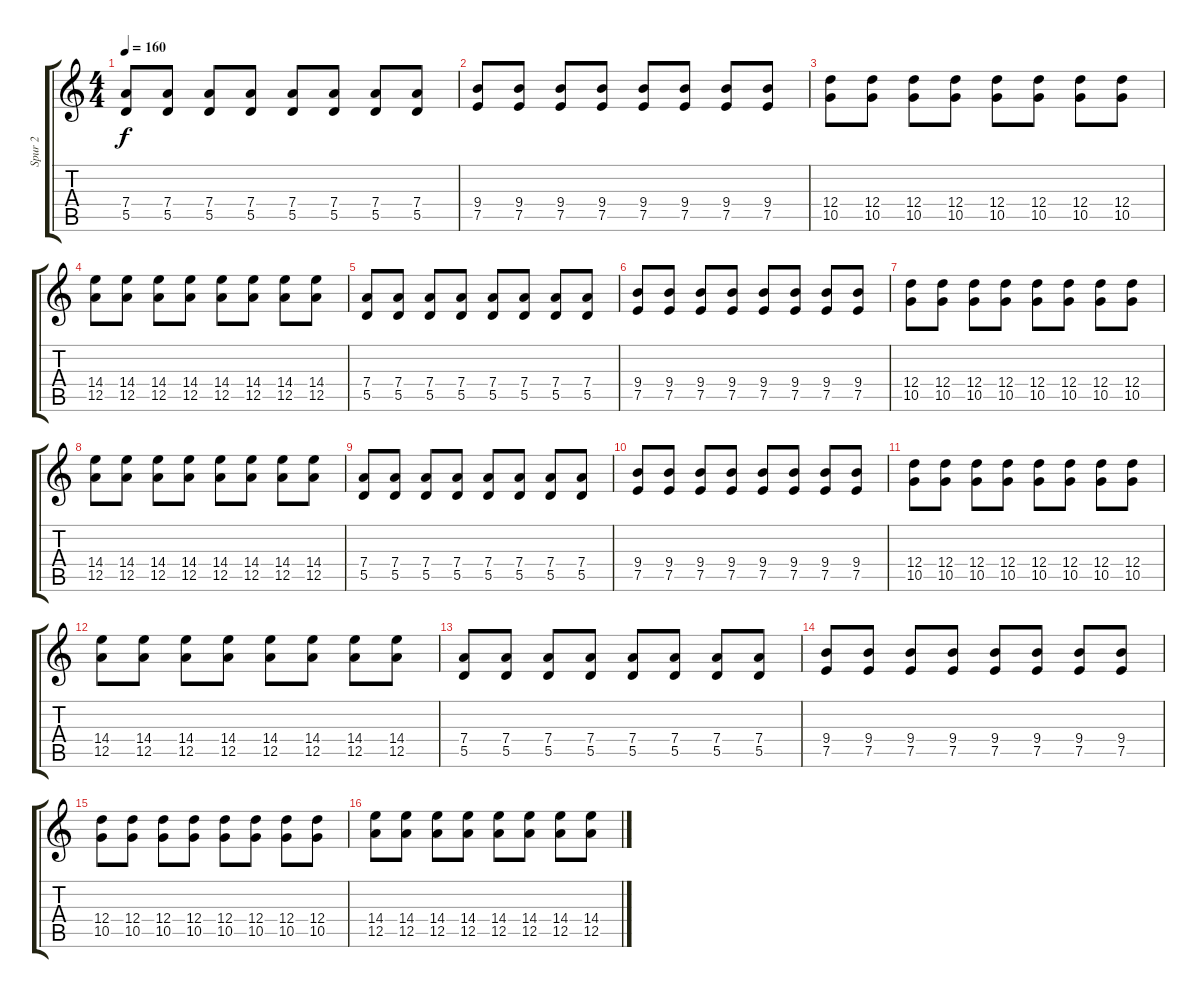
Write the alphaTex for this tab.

\track ("Spur 2" "Spur 2") {instrument overdrivenguitar}
\staff {score tabs}
\tuning (E4 B3 G3 D3 A2 E2) {hide}
\ts (4 4)
\tempo 160
\clef g2
\ks c
(7.4 5.5).8{dy f} (7.4 5.5).8 (7.4 5.5).8 (7.4 5.5).8 (7.4 5.5).8 (7.4 5.5).8 (7.4 5.5).8 (7.4 5.5).8 |
(9.4 7.5).8 (9.4 7.5).8 (9.4 7.5).8 (9.4 7.5).8 (9.4 7.5).8 (9.4 7.5).8 (9.4 7.5).8 (9.4 7.5).8 |
(12.4 10.5).8 (12.4 10.5).8 (12.4 10.5).8 (12.4 10.5).8 (12.4 10.5).8 (12.4 10.5).8 (12.4 10.5).8 (12.4 10.5).8 |
(14.4 12.5).8 (14.4 12.5).8 (14.4 12.5).8 (14.4 12.5).8 (14.4 12.5).8 (14.4 12.5).8 (14.4 12.5).8 (14.4 12.5).8 |
(7.4 5.5).8 (7.4 5.5).8 (7.4 5.5).8 (7.4 5.5).8 (7.4 5.5).8 (7.4 5.5).8 (7.4 5.5).8 (7.4 5.5).8 |
(9.4 7.5).8 (9.4 7.5).8 (9.4 7.5).8 (9.4 7.5).8 (9.4 7.5).8 (9.4 7.5).8 (9.4 7.5).8 (9.4 7.5).8 |
(12.4 10.5).8 (12.4 10.5).8 (12.4 10.5).8 (12.4 10.5).8 (12.4 10.5).8 (12.4 10.5).8 (12.4 10.5).8 (12.4 10.5).8 |
(14.4 12.5).8 (14.4 12.5).8 (14.4 12.5).8 (14.4 12.5).8 (14.4 12.5).8 (14.4 12.5).8 (14.4 12.5).8 (14.4 12.5).8 |
(7.4 5.5).8 (7.4 5.5).8 (7.4 5.5).8 (7.4 5.5).8 (7.4 5.5).8 (7.4 5.5).8 (7.4 5.5).8 (7.4 5.5).8 |
(9.4 7.5).8 (9.4 7.5).8 (9.4 7.5).8 (9.4 7.5).8 (9.4 7.5).8 (9.4 7.5).8 (9.4 7.5).8 (9.4 7.5).8 |
(12.4 10.5).8 (12.4 10.5).8 (12.4 10.5).8 (12.4 10.5).8 (12.4 10.5).8 (12.4 10.5).8 (12.4 10.5).8 (12.4 10.5).8 |
(14.4 12.5).8 (14.4 12.5).8 (14.4 12.5).8 (14.4 12.5).8 (14.4 12.5).8 (14.4 12.5).8 (14.4 12.5).8 (14.4 12.5).8 |
(7.4 5.5).8 (7.4 5.5).8 (7.4 5.5).8 (7.4 5.5).8 (7.4 5.5).8 (7.4 5.5).8 (7.4 5.5).8 (7.4 5.5).8 |
(9.4 7.5).8 (9.4 7.5).8 (9.4 7.5).8 (9.4 7.5).8 (9.4 7.5).8 (9.4 7.5).8 (9.4 7.5).8 (9.4 7.5).8 |
(12.4 10.5).8 (12.4 10.5).8 (12.4 10.5).8 (12.4 10.5).8 (12.4 10.5).8 (12.4 10.5).8 (12.4 10.5).8 (12.4 10.5).8 |
(14.4 12.5).8 (14.4 12.5).8 (14.4 12.5).8 (14.4 12.5).8 (14.4 12.5).8 (14.4 12.5).8 (14.4 12.5).8 (14.4 12.5).8
